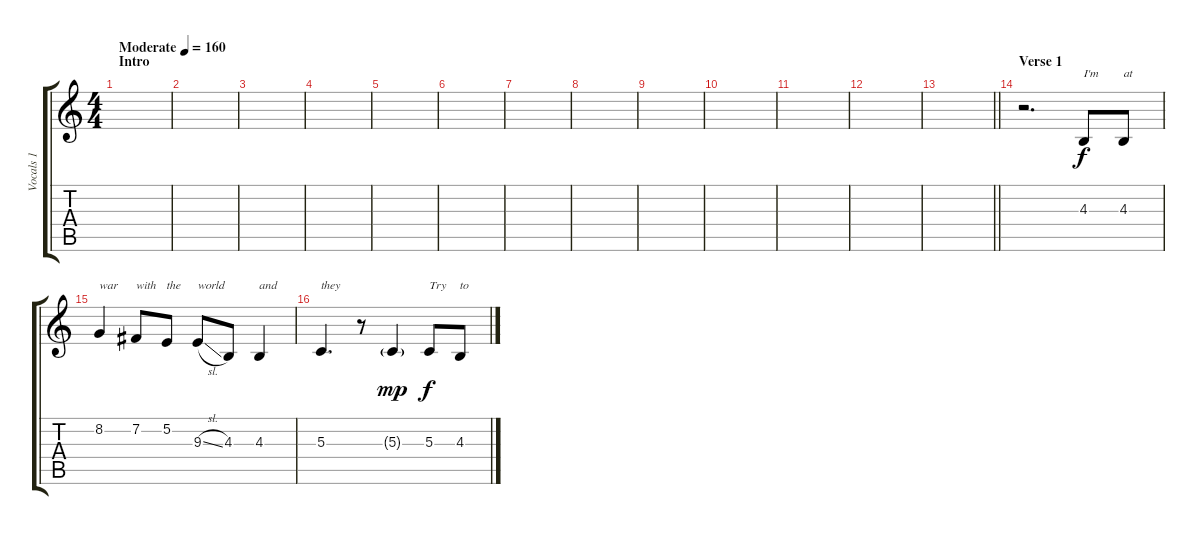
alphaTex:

\track ("Vocals 1" "Vocals 1") {instrument lead2sawtooth}
\staff {score tabs}
\tuning (E4 B3 G3 D3 A2 E2) {hide}
\ts (4 4)
\section ("" "Intro")
\tempo (160 "Moderate")
\clef g2
\ks c
|
|
|
|
|
|
|
|
|
|
|
|
\barLineRight lightlight
|
\section ("" "Verse 1")
r.2{d} 4.3.8{txt "I'm"} 4.3.8{txt "at"} |
8.2.4{txt "war"} 7.2.8{txt "with"} 5.2.8{txt "the"} 9.3{sl}.8{txt "world"} 4.3.8 4.3.4{txt "and"} |
5.3.4{d txt "they"} r.8 5.3{g}.4{dy mp} 5.3.8{txt "Try" dy f} 4.3.8{txt "to"}
